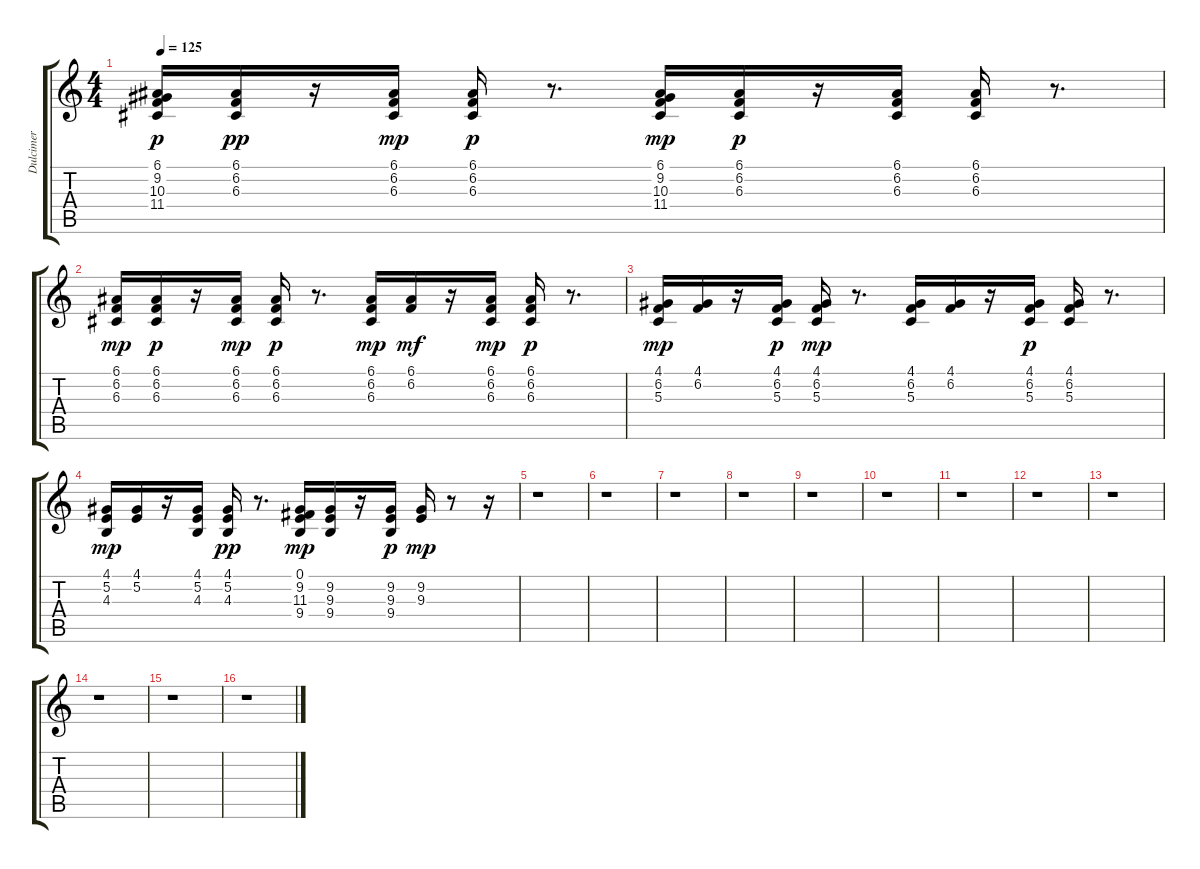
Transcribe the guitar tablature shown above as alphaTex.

\track ("Dulcimer" "Dulcimer") {instrument dulcimer}
\staff {score tabs}
\tuning (E4 B3 G3 D3 A2 E2) {hide}
\ts (4 4)
\tempo 125
\clef g2
\ks c
(6.1 9.2 10.3 11.4).16{dy p} (6.1 6.2 6.3).16{dy pp} r.16 (6.1 6.2 6.3).16{dy mp} (6.1 6.2 6.3).16{dy p} r.8{d} (6.1 9.2 10.3 11.4).16{dy mp} (6.1 6.2 6.3).16{dy p} r.16 (6.1 6.2 6.3).16 (6.1 6.2 6.3).16 r.8{d} |
(6.1 6.2 6.3).16{dy mp} (6.1 6.2 6.3).16{dy p} r.16 (6.1 6.2 6.3).16{dy mp} (6.1 6.2 6.3).16{dy p} r.8{d} (6.1 6.2 6.3).16{dy mp} (6.1 6.2).16{dy mf} r.16 (6.1 6.2 6.3).16{dy mp} (6.1 6.2 6.3).16{dy p} r.8{d} |
(4.1 6.2 5.3).16{dy mp} (4.1 6.2).16 r.16 (4.1 6.2 5.3).16{dy p} (4.1 6.2 5.3).16{dy mp} r.8{d} (4.1 6.2 5.3).16 (4.1 6.2).16 r.16 (4.1 6.2 5.3).16{dy p} (4.1 6.2 5.3).16 r.8{d} |
(4.1 5.2 4.3).16{dy mp} (4.1 5.2).16 r.16 (4.1 5.2 4.3).16 (4.1 5.2 4.3).16{dy pp} r.8{d} (0.1 9.2 11.3 9.4).16{dy mp} (9.2 9.3 9.4).16 r.16 (9.2 9.3 9.4).16{dy p} (9.2 9.3).16{dy mp} r.8 r.16 |
r.1 |
r.1 |
r.1 |
r.1 |
r.1 |
r.1 |
r.1 |
r.1 |
r.1 |
r.1 |
r.1 |
r.1
